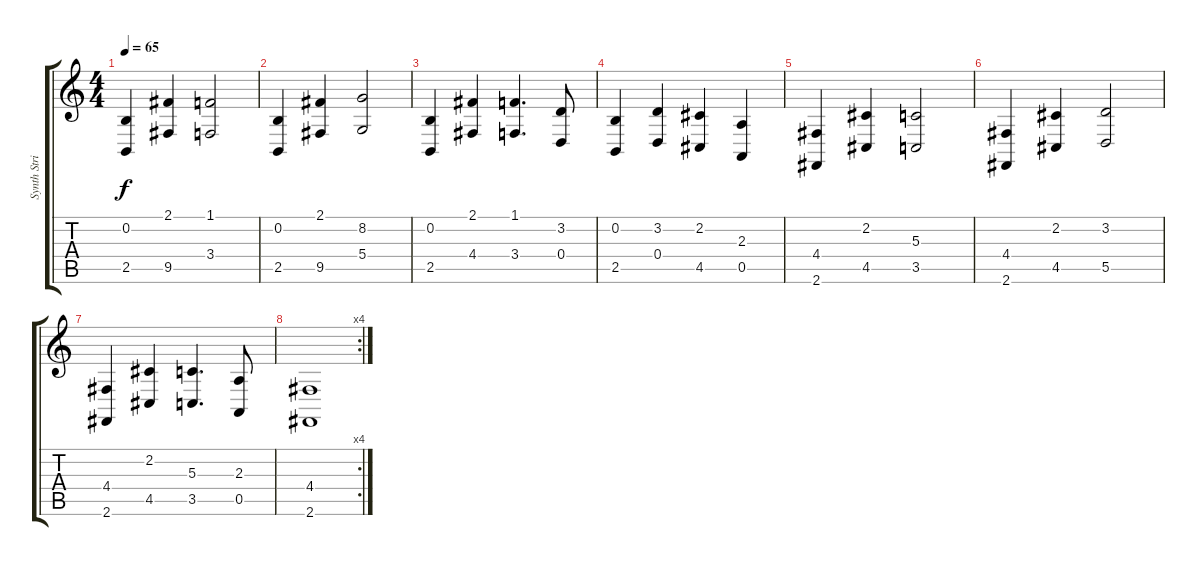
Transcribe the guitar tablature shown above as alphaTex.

\track ("Synth String" "Synth Stri") {instrument synthstrings1}
\staff {score tabs}
\tuning (E4 B3 G3 D3 A2 E2) {hide}
\ts (4 4)
\tempo 65
\clef g2
\ks c
(0.2 2.5).4{dy f} (2.1 9.5).4 (1.1 3.4).2 |
(0.2 2.5).4 (2.1 9.5).4 (8.2 5.4).2 |
(0.2 2.5).4 (2.1 4.4).4 (1.1 3.4).4{d} (3.2 0.4).8 |
(0.2 2.5).4 (3.2 0.4).4 (2.2 4.5).4 (2.3 0.5).4 |
(4.4 2.6).4 (2.2 4.5).4 (5.3 3.5).2 |
(4.4 2.6).4 (2.2 4.5).4 (3.2 5.5).2 |
(4.4 2.6).4 (2.2 4.5).4 (5.3 3.5).4{d} (2.3 0.5).8 |
\rc 4
(4.4 2.6).1
